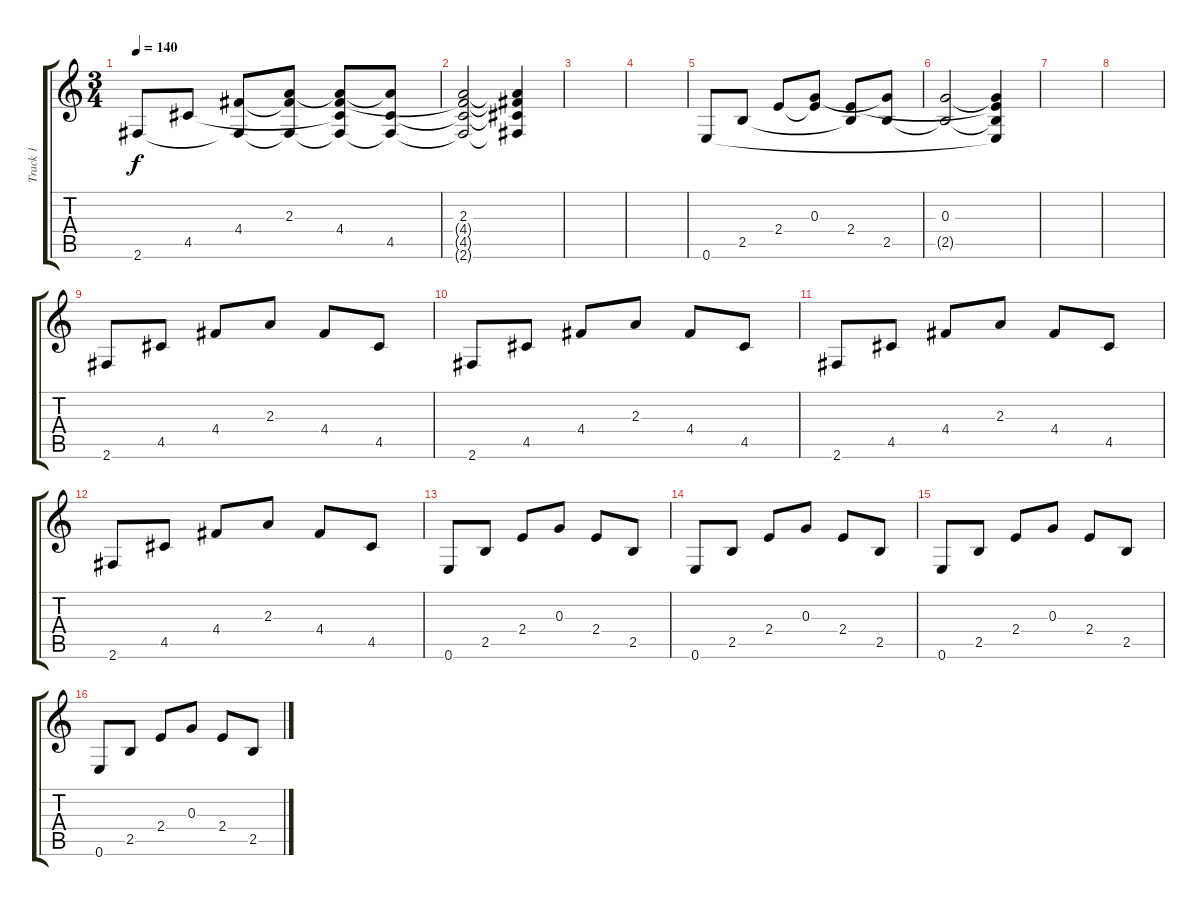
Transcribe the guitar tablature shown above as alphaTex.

\track ("Track 1" "Track 1") {instrument acousticguitarsteel}
\staff {score tabs}
\tuning (E4 B3 G3 D3 A2 E2) {hide}
\ts (3 4)
\tempo 140
\clef g2
\ks c
2.6.8{dy f} 4.5.8 (4.4 2.6{t}).8 (2.3 4.4{t} 2.6{t}).8 (2.3{t} 4.4 4.5{t} 2.6{t}).8 (2.3{t} 4.5 2.6{t}).8 |
(2.3 4.4{t} 4.5{t} 2.6{t}).2 (2.3{t} 4.4{t} 4.5{t} 2.6{t}).4 |
|
|
0.6.8 2.5.8 2.4.8 (0.3 2.4{t}).8 (2.4 2.5{t}).8 (0.3{t} 2.5).8 |
(0.3 2.5{t}).2 (0.3{t} 2.4{t} 2.5{t} 0.6{t}).4 |
|
|
2.6.8 4.5.8 4.4.8 2.3.8 4.4.8 4.5.8 |
2.6.8 4.5.8 4.4.8 2.3.8 4.4.8 4.5.8 |
2.6.8 4.5.8 4.4.8 2.3.8 4.4.8 4.5.8 |
2.6.8 4.5.8 4.4.8 2.3.8 4.4.8 4.5.8 |
0.6.8 2.5.8 2.4.8 0.3.8 2.4.8 2.5.8 |
0.6.8 2.5.8 2.4.8 0.3.8 2.4.8 2.5.8 |
0.6.8 2.5.8 2.4.8 0.3.8 2.4.8 2.5.8 |
0.6.8 2.5.8 2.4.8 0.3.8 2.4.8 2.5.8
